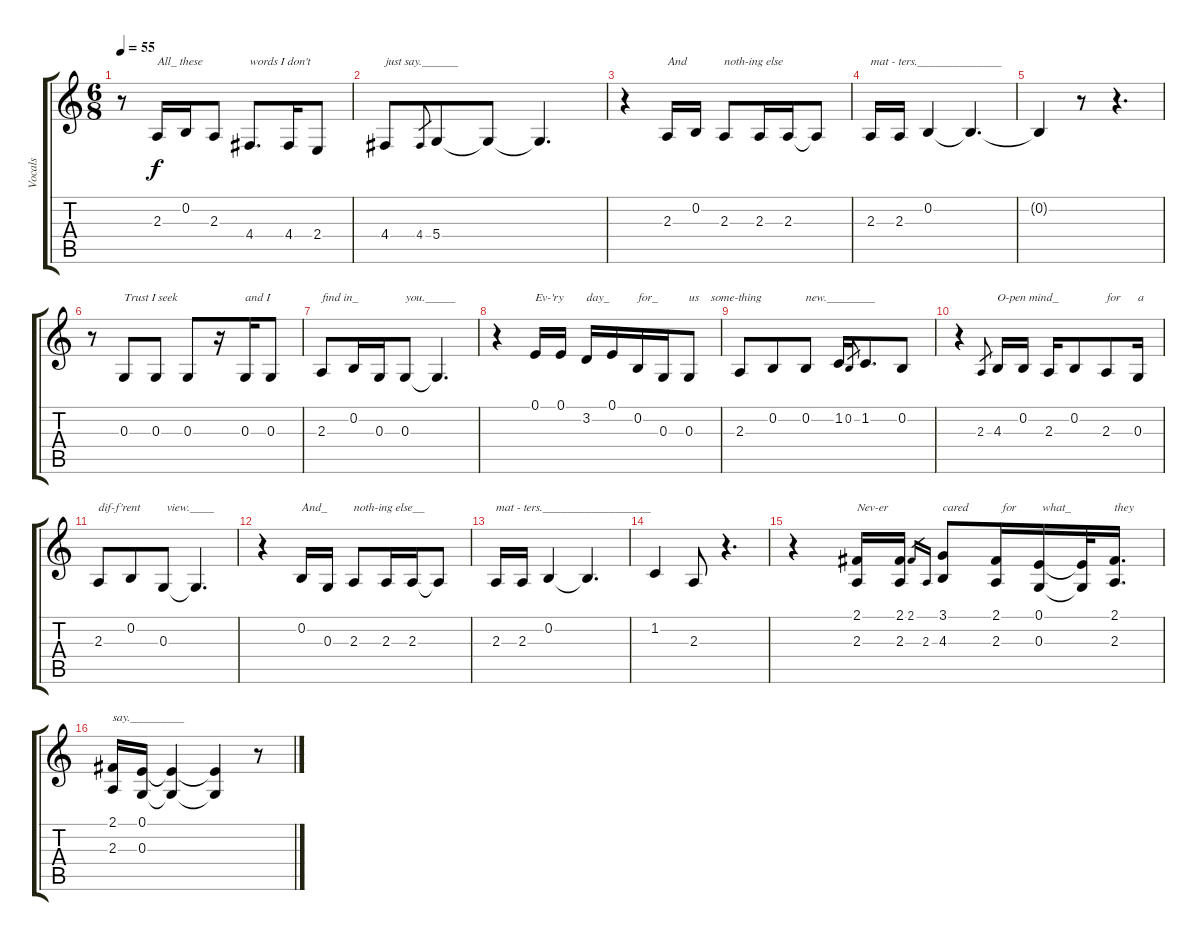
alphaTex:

\track ("Vocals" "Vocals") {instrument violin}
\staff {score tabs}
\tuning (E4 B3 G3 D3 A2 E2) {hide}
\ts (6 8)
\tempo 55
\clef g2
\ks c
r.8{dy f} 2.3.16{txt "All_ these"} 0.2.16 2.3.8 4.4.8{d txt "words I don't"} 4.4.16 2.4.8 |
4.4.8{txt "just say.______"} 4.4.8{gr} 5.4.8 5.4{t}.8 5.4{t}.4{d} |
r.4 2.3.16{txt "And"} 0.2.16 2.3.8{txt "noth-ing else"} 2.3.16 2.3.16 2.3{t}.8 |
2.3.16{txt "mat - ters.______________"} 2.3.16 0.2.4 0.2{t}.4{d} |
0.2{t}.4 r.8 r.4{d} |
r.8 0.3.8{txt "Trust I seek"} 0.3.8 0.3.8 r.16 0.3.16{txt "and I"} 0.3.8 |
2.3.8{txt "find in_"} 0.2.16 0.3.16 0.3.8{txt "you._____"} 0.3{t}.4{d} |
r.4 0.1.16{txt "Ev-'ry"} 0.1.16 3.2.16{txt "day_"} 0.1.16 0.2.16{txt "for_"} 0.3.16 0.3.8{txt "us    some-thing"} |
2.3.8 0.2.8 0.2.8{txt "new.________"} 1.2.16 0.2.8{gr} 1.2.8{d} 0.2.8 |
r.4 2.3.8{gr} 4.3.16{txt "O-pen mind_"} 0.2.16 2.3.16 0.2.8 2.3.8{txt "for"} 0.3.16{txt "a"} |
2.3.8{txt "dif-f'rent"} 0.2.8 0.3.8{txt " view.____"} 0.3{t}.4{d} |
r.4 0.2.16{txt "And_"} 0.3.16 2.3.8{txt "noth-ing else__"} 2.3.16 2.3.16 2.3{t}.8 |
2.3.16{txt "mat - ters.__________________"} 2.3.16 0.2.4 0.2{t}.4{d} |
1.2.4 2.3.8 r.4{d} |
r.4 (2.1 2.3).16{txt "Nev-er"} (2.1 2.3).16 2.1.16{gr} 2.3.16{gr} (3.1 4.3).8{txt "cared"} (2.1 2.3).16{txt "  for"} (0.1 0.3).16{txt " what_"} (0.1{t} 0.3{t}).32 (2.1 2.3).16{d txt "they"} |
(2.1 2.3).16{txt "say._________"} (0.1 0.3).16 (0.1{t} 0.3{t}).4 (0.1{t} 0.3{t}).4 r.8
